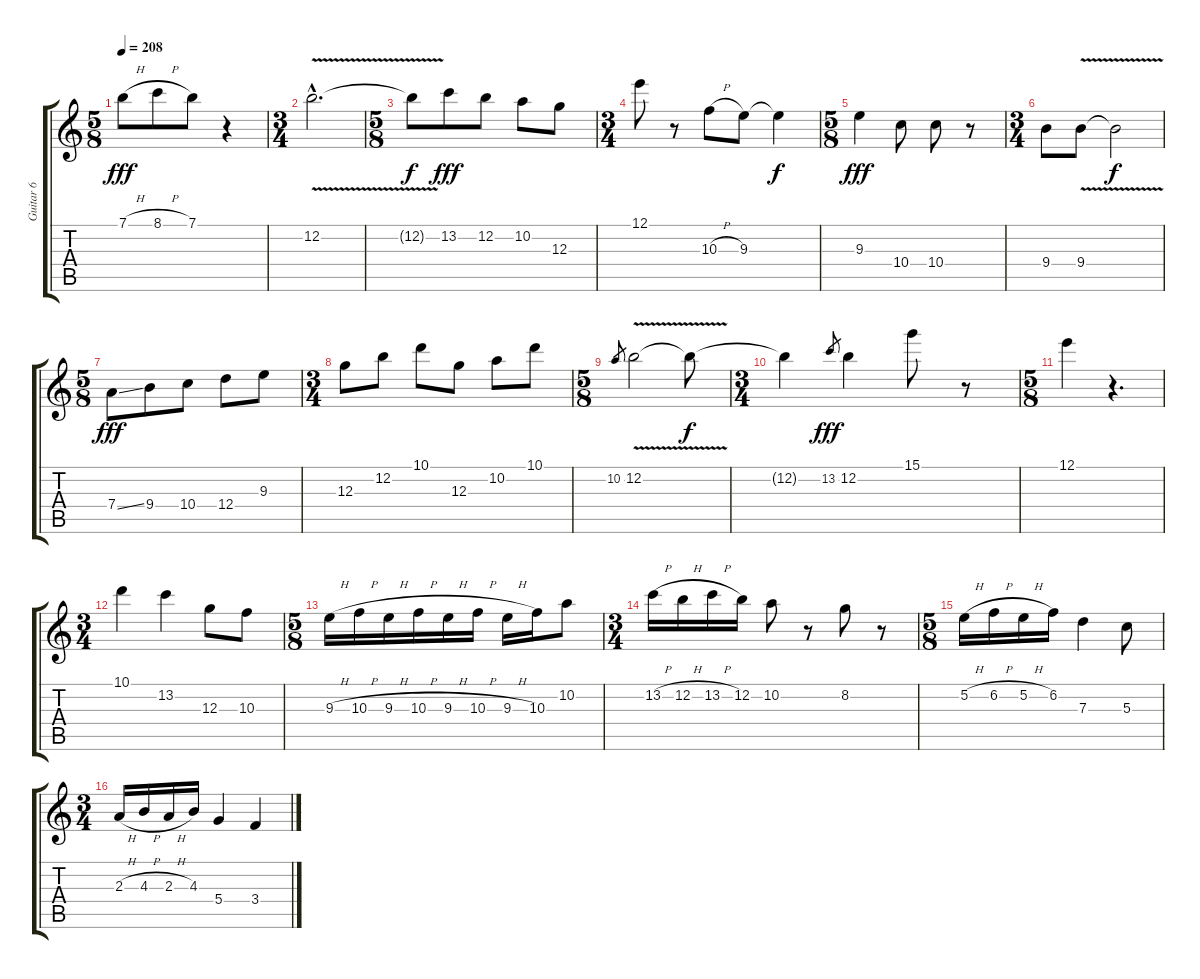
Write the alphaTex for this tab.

\track ("Guitar 6" "Guitar 6") {instrument acousticguitarsteel}
\staff {score tabs}
\tuning (E4 B3 G3 D3 A2 E2) {hide}
\ts (5 8)
\tempo 208
\clef g2
\ks c
7.1{h}.8{dy fff} 8.1{h}.8 7.1.8 r.4 |
\ts (3 4)
12.2{v hac}.2{d} |
\ts (5 8)
12.2{t}.8{dy f} 13.2.8{dy fff} 12.2.8 10.2.8 12.3.8 |
\ts (3 4)
12.1.8 r.8 10.3{h}.8 9.3.8 9.3{t}.4{dy f} |
\ts (5 8)
9.3.4{dy fff} 10.4.8 10.4.8 r.8 |
\ts (3 4)
9.4.8 9.4{v}.8 9.4{t}.2{dy f} |
\ts (5 8)
7.4{ss}.8{dy fff} 9.4.8 10.4.8 12.4.8 9.3.8 |
\ts (3 4)
12.3.8 12.2.8 10.1.8 12.3.8 10.2.8 10.1.8 |
\ts (5 8)
10.2.8{gr} 12.2{v}.2 12.2{t}.8{dy f} |
\ts (3 4)
12.2{t}.4 13.2.8{gr dy fff} 12.2.4 15.1.8 r.8 |
\ts (5 8)
12.1.4 r.4{d} |
\ts (3 4)
10.1.4 13.2.4 12.3.8 10.3.8 |
\ts (5 8)
9.3{h}.16 10.3{h}.16 9.3{h}.16 10.3{h}.16 9.3{h}.16 10.3{h}.16 9.3{h}.16 10.3.16 10.2.8 |
\ts (3 4)
13.2{h}.16 12.2{h}.16 13.2{h}.16 12.2.16 10.2.8 r.8 8.2.8 r.8 |
\ts (5 8)
5.2{h}.16 6.2{h}.16 5.2{h}.16 6.2.16 7.3.4 5.3.8 |
\ts (3 4)
2.3{h}.16 4.3{h}.16 2.3{h}.16 4.3.16 5.4.4 3.4.4
